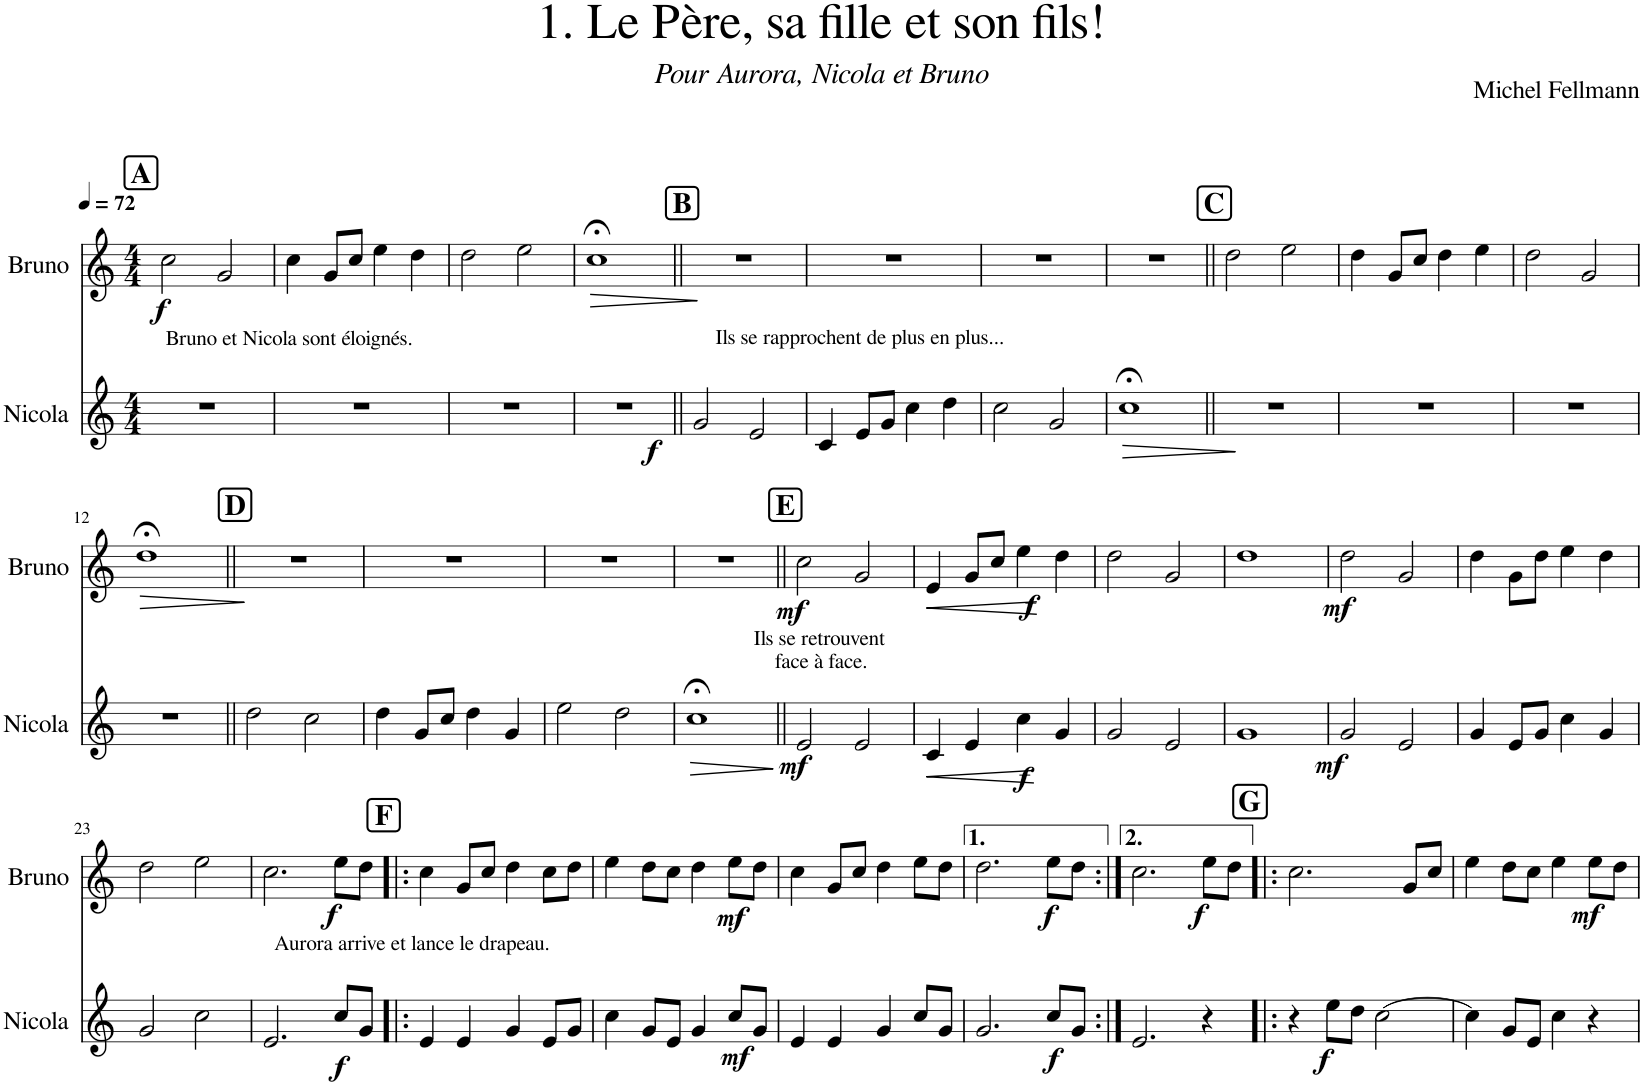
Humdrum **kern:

**kern	**dynam	**kern	**dynam
*part2	*part2	*part1	*part1
*staff2	*staff2	*staff1	*staff1
*I"Nicola	*	*I"Bruno	*
*I'Nicola	*	*I'Bruno	*
*clefG2	*	*clefG2	*
*Trd4c7	*	*Trd4c7	*
*k[]	*	*k[]	*
*M4/4	*	*M4/4	*
*MM72	*	*MM72	*
!!LO:REH:place=s1:a:B:cj:fs=14:t=A
=1	=1	=1	=1
!LO:TX:a:t=Bruno et Nicola sont éloignés.	!	!	!
!	!	!	!LO:DY:b
1r	.	2cc\	f
.	.	2g/	.
=2	=2	=2	=2
1r	.	4cc\	.
.	.	8g/L	.
.	.	8cc/J	.
.	.	4ee\	.
.	.	4dd\	.
=3	=3	=3	=3
1r	.	2dd\	.
.	.	2ee\	.
=4	=4	=4	=4
!	!LO:DY:b	!	!LO:HP:b
1r	f	1cc;<	>
.	.	.	]
!!LO:REH:place=s1:a:B:cj:fs=14:t=B
=5||	=5||	=5||	=5||
!LO:TX:a:t=Ils se rapprochent de plus en plus...	!	!	!
2g/	.	1r	.
2e/	.	.	.
=6	=6	=6	=6
4c/	.	1r	.
8e/L	.	.	.
8g/J	.	.	.
4cc\	.	.	.
4dd\	.	.	.
=7	=7	=7	=7
2cc\	.	1r	.
2g/	.	.	.
=8	=8	=8	=8
!	!LO:HP:b	!	!
1cc;<	>	1r	.
.	]	.	.
!!LO:REH:place=s1:a:B:cj:fs=14:t=C
=9||	=9||	=9||	=9||
1r	.	2dd\	.
.	.	2ee\	.
=10	=10	=10	=10
1r	.	4dd\	.
.	.	8g/L	.
.	.	8cc/J	.
.	.	4dd\	.
.	.	4ee\	.
=11	=11	=11	=11
1r	.	2dd\	.
.	.	2g/	.
!!LO:LB:g=z
=12	=12	=12	=12
!	!	!	!LO:HP:b
1r	.	1dd;<	>
.	.	.	]
!!LO:REH:place=s1:a:B:cj:fs=14:t=D
=13||	=13||	=13||	=13||
2dd\	.	1r	.
2cc\	.	.	.
=14	=14	=14	=14
4dd\	.	1r	.
8g/L	.	.	.
8cc/J	.	.	.
4dd\	.	.	.
4g/	.	.	.
=15	=15	=15	=15
2ee\	.	1r	.
2dd\	.	.	.
=16	=16	=16	=16
!	!LO:HP:b	!	!
1cc;<	>	1r	.
.	]	.	.
!!LO:REH:place=s1:a:B:cj:fs=14:t=E
=17||	=17||	=17||	=17||
!LO:TX:a:t=Ils se retrouvent	!	!	!
!LO:TX:a:t=face à face.	!	!	!
!	!LO:DY:b	!	!LO:DY:b
2e/	mf	2cc\	mf
2e/	.	2g/	.
=18	=18	=18	=18
!	!LO:HP:b	!	!LO:HP:b
4c/	<	4e/	<
4e/	.	8g/L	.
.	.	8cc/J	.
!	!LO:DY:b	!	!LO:DY:b
4cc\	f	4ee\	f
4g/	.	4dd\	.
.	[	.	[
=19	=19	=19	=19
2g/	.	2dd\	.
2e/	.	2g/	.
=20	=20	=20	=20
1g	.	1dd	.
=21	=21	=21	=21
!	!LO:DY:b	!	!LO:DY:b
2g/	mf	2dd\	mf
2e/	.	2g/	.
=22	=22	=22	=22
4g/	.	4dd\	.
8e/L	.	8g\L	.
8g/J	.	8dd\J	.
4cc\	.	4ee\	.
4g/	.	4dd\	.
!!LO:LB:g=z
=23	=23	=23	=23
2g/	.	2dd\	.
2cc\	.	2ee\	.
=24	=24	=24	=24
2.e/	.	2.cc\	.
!	!LO:DY:b	!	!LO:DY:b
8cc/L	f	8ee\L	f
8g/J	.	8dd\J	.
!!LO:REH:place=s1:a:B:cj:fs=14:t=F
=25!|:	=25!|:	=25!|:	=25!|:
!LO:TX:a:t=Aurora arrive et lance le drapeau.	!	!	!
4e/	.	4cc\	.
4e/	.	8g/L	.
.	.	8cc/J	.
4g/	.	4dd\	.
8e/L	.	8cc\L	.
8g/J	.	8dd\J	.
=26	=26	=26	=26
4cc\	.	4ee\	.
8g/L	.	8dd\L	.
8e/J	.	8cc\J	.
4g/	.	4dd\	.
!	!LO:DY:b	!	!LO:DY:b
8cc/L	mf	8ee\L	mf
8g/J	.	8dd\J	.
=27	=27	=27	=27
4e/	.	4cc\	.
4e/	.	8g/L	.
.	.	8cc/J	.
4g/	.	4dd\	.
8cc/L	.	8ee\L	.
8g/J	.	8dd\J	.
=28	=28	=28	=28
2.g/	.	2.dd\	.
!	!LO:DY:b	!	!LO:DY:b
8cc/L	f	8ee\L	f
8g/J	.	8dd\J	.
=29:|!	=29:|!	=29:|!	=29:|!
2.e/	.	2.cc\	.
!	!	!	!LO:DY:b
4r	.	8ee\L	f
.	.	8dd\J	.
!!LO:REH:place=s1:a:B:cj:fs=14:t=G
=30!|:	=30!|:	=30!|:	=30!|:
4r	.	2.cc\	.
!	!LO:DY:b	!	!
8ee\L	f	.	.
8dd\J	.	.	.
[2cc\	.	.	.
.	.	8g/L	.
.	.	8cc/J	.
=31	=31	=31	=31
4cc\]	.	4ee\	.
8g/L	.	8dd\L	.
8e/J	.	8cc\J	.
4cc\	.	4ee\	.
!	!	!	!LO:DY:b
4r	.	8ee\L	mf
.	.	8dd\J	.
=	=	=	=
*-	*-	*-	*-
